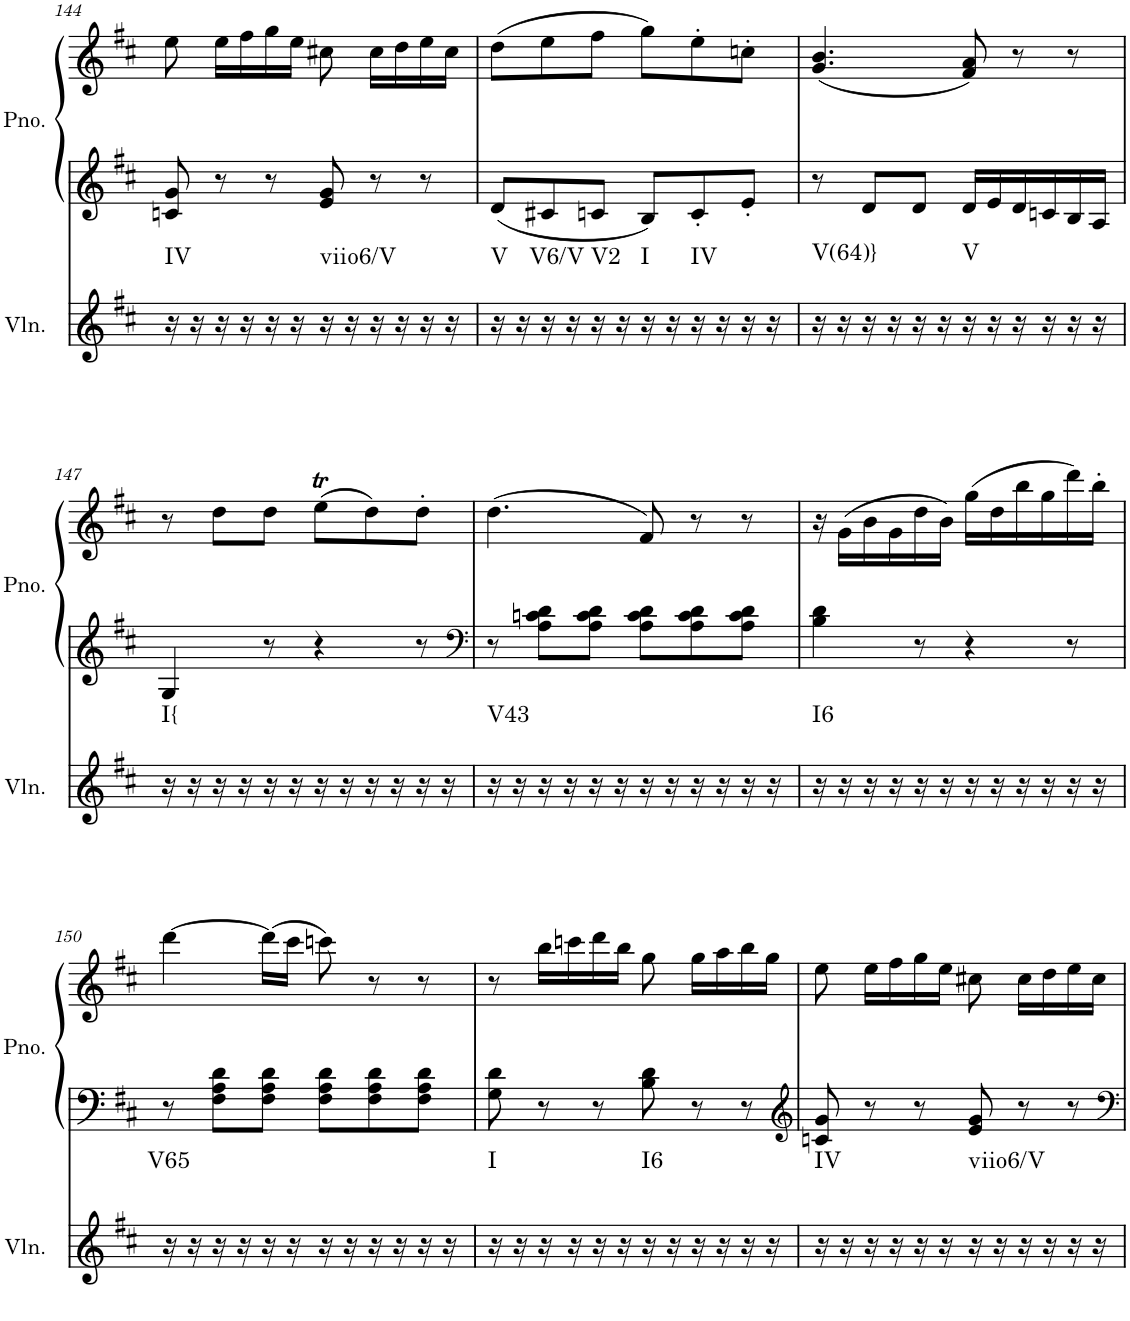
**kern	**harte	**kern	**kern
*part2	*part2	*part1	*part1
*staff3	*	*staff2	*staff1
*I"Violin	*	*I"Piano, Piano right	*
*I'Vln.	*	*I'Pno.	*
!!LO:PB:g=z
*clefG2	*	*clefG2	*clefG2
*k[f#c#]	*	*k[f#c#]	*k[f#c#]
*M6/8	*	*M6/8	*M6/8
=144	=144	=144	=144
!	!LO:H:kt=IV	!	!
16r	N	8cn/ 8g/	8ee\
16r	.	.	.
16r	.	8r	16ee\LL
16r	.	.	16ff#\
16r	.	8r	16gg\
16r	.	.	16ee\JJ
!	!LO:H:kt=viio6/V	!	!
16r	N	8e/ 8g/	8cc#X\
16r	.	.	.
16r	.	8r	16cc#\LL
16r	.	.	16dd\
16r	.	8r	16ee\
16r	.	.	16cc#\JJ
=145	=145	=145	=145
!	!LO:H:kt=V	!	!
16r	N	8d/L	(8dd\L
16r	.	.	.
!	!LO:H:kt=V6/V	!	!
16r	N	8c#X/	8ee\
16r	.	.	.
!	!LO:H:kt=V2	!	!
16r	N	8cn/J	8ff#\J
16r	.	.	.
!	!LO:H:kt=I	!	!
16r	N	8B/L	8gg\L)
16r	.	.	.
!	!LO:H:kt=IV	!	!
16r	N	8c'/	8ee'\
16r	.	.	.
16r	.	8e'/J	8ccn'\J
16r	.	.	.
=146	=146	=146	=146
!	!LO:H:kt=V(64)}	!	!
16r	N	8r	(4.g/ 4.b/
16r	.	.	.
16r	.	8d/L	.
16r	.	.	.
16r	.	8d/J	.
16r	.	.	.
!	!LO:H:kt=V	!	!
16r	N	16d/LL	8f#/ 8a/)
16r	.	16e/	.
16r	.	16d/	8r
16r	.	16cn/	.
16r	.	16B/	8r
16r	.	16A/JJ	.
!!LO:LB:g=z
=147	=147	=147	=147
!	!LO:H:kt=I{	!	!
16r	N	4G/	8r
16r	.	.	.
16r	.	.	8dd\L
16r	.	.	.
16r	.	8r	8dd\J
16r	.	.	.
16r	.	4r	(8eeT\L
16r	.	.	.
16r	.	.	8dd\)
16r	.	.	.
16r	.	8r	8dd'\J
16r	.	.	.
=148	=148	=148	=148
*	*	*clefF4	*
!	!LO:H:kt=V43	!	!
16r	N	8r	(4.dd\
16r	.	.	.
16r	.	8A\ 8cn\ 8d\L	.
16r	.	.	.
16r	.	8A\ 8c\ 8d\J	.
16r	.	.	.
16r	.	8A\ 8c\ 8d\L	8f#/)
16r	.	.	.
16r	.	8A\ 8c\ 8d\	8r
16r	.	.	.
16r	.	8A\ 8c\ 8d\J	8r
16r	.	.	.
=149	=149	=149	=149
!	!LO:H:kt=I6	!	!
16r	N	4B\ 4d\	16r
16r	.	.	(16g\LL
16r	.	.	16b\
16r	.	.	16g\
16r	.	8r	16dd\
16r	.	.	16b\JJ)
16r	.	4r	(16gg\LL
16r	.	.	16dd\
16r	.	.	16bb\
16r	.	.	16gg\
16r	.	8r	16ddd\)
16r	.	.	16bb'\JJ
!!LO:LB:g=z
=150	=150	=150	=150
!	!LO:H:kt=V65	!	!
16r	N	8r	[4ddd\
16r	.	.	.
16r	.	8F#\ 8A\ 8d\L	.
16r	.	.	.
16r	.	8F#\ 8A\ 8d\J	(16ddd\LL]
16r	.	.	16ccc#\JJ
16r	.	8F#\ 8A\ 8d\L	8cccn\)
16r	.	.	.
16r	.	8F#\ 8A\ 8d\	8r
16r	.	.	.
16r	.	8F#\ 8A\ 8d\J	8r
16r	.	.	.
=151	=151	=151	=151
!	!LO:H:kt=I	!	!
16r	N	8G\ 8d\	8r
16r	.	.	.
16r	.	8r	16bb\LL
16r	.	.	16cccn\
16r	.	8r	16ddd\
16r	.	.	16bb\JJ
!	!LO:H:kt=I6	!	!
16r	N	8B\ 8d\	8gg\
16r	.	.	.
16r	.	8r	16gg\LL
16r	.	.	16aa\
16r	.	8r	16bb\
16r	.	.	16gg\JJ
=152	=152	=152	=152
*	*	*clefG2	*
!	!LO:H:kt=IV	!	!
16r	N	8cn/ 8g/	8ee\
16r	.	.	.
16r	.	8r	16ee\LL
16r	.	.	16ff#\
16r	.	8r	16gg\
16r	.	.	16ee\JJ
!	!LO:H:kt=viio6/V	!	!
16r	N	8e/ 8g/	8cc#X\
16r	.	.	.
16r	.	8r	16cc#\LL
16r	.	.	16dd\
16r	.	8r	16ee\
16r	.	.	16cc#\JJ
=	=	=	=
*-	*-	*-	*-
